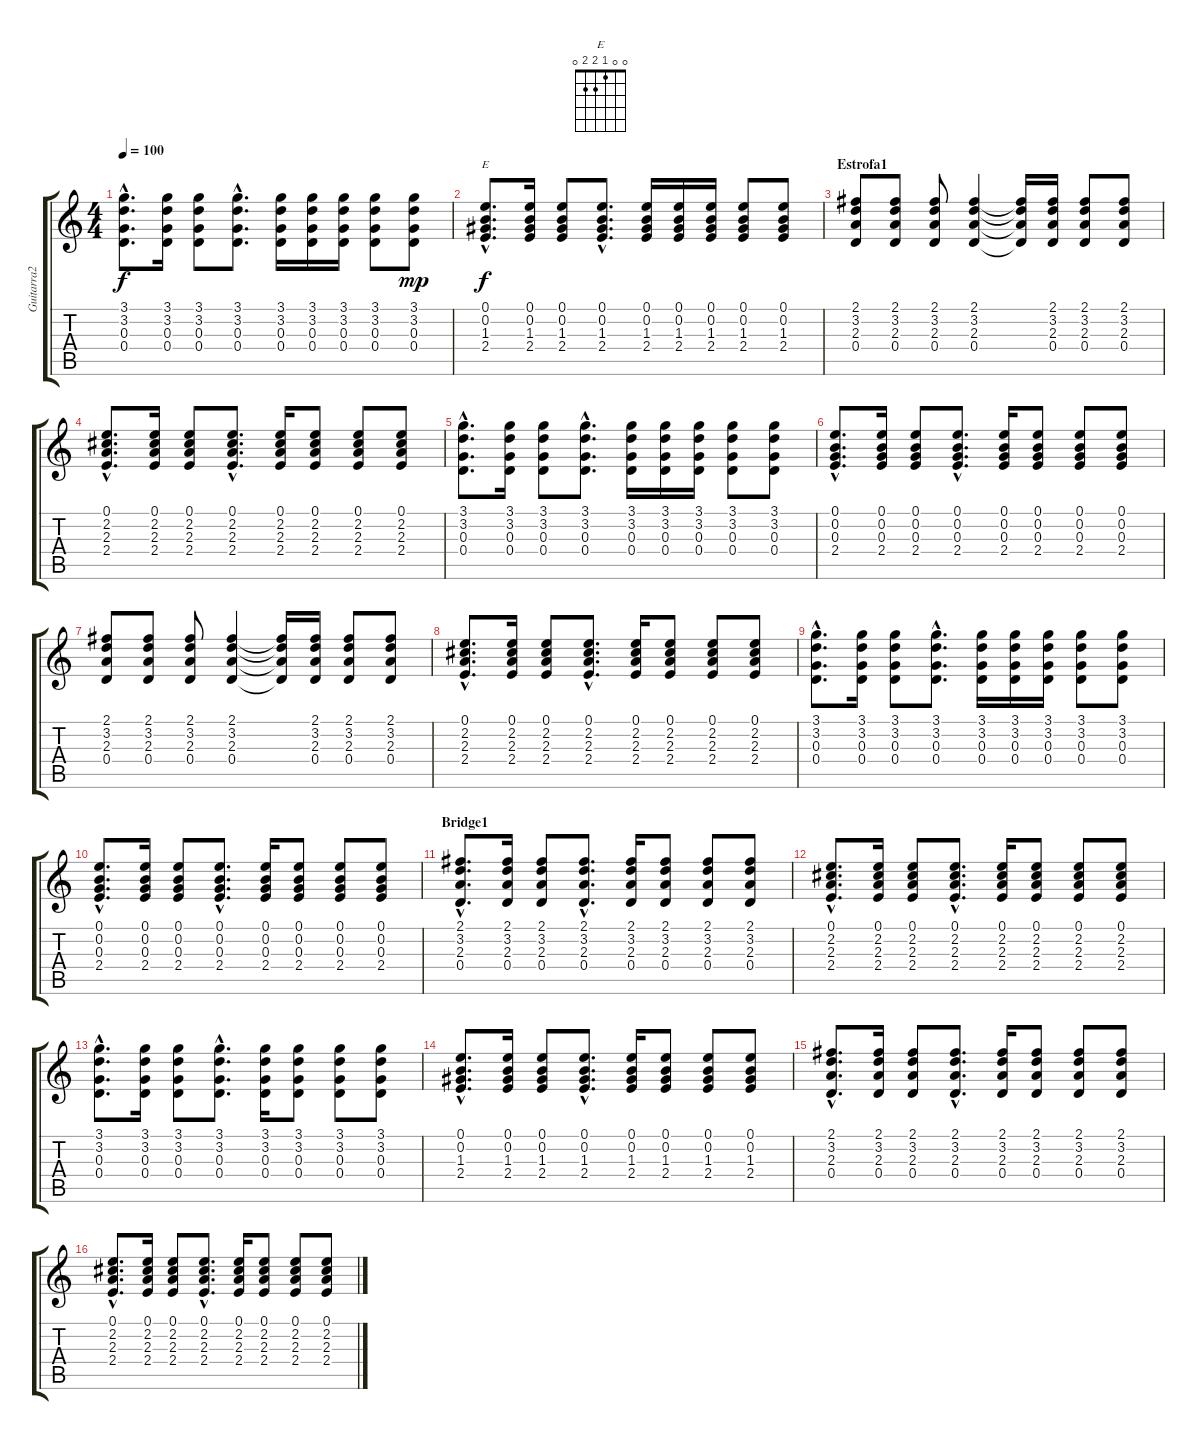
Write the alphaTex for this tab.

\track ("Guitarra2" "Guitarra2") {instrument acousticguitarsteel}
\staff {score tabs}
\tuning (E4 B3 G3 D3 A2 E2) {hide}
\chord ("E" 0 0 1 2 2 0)
\ts (4 4)
\tempo 100
\clef g2
\ks c
(3.1{hac} 3.2{hac} 0.3{hac} 0.4{hac}).8{d dy f} (3.1 3.2 0.3 0.4).16 (3.1 3.2 0.3 0.4).8 (3.1{hac} 3.2{hac} 0.3{hac} 0.4{hac}).8{d} (3.1 3.2 0.3 0.4).16 (3.1 3.2 0.3 0.4).16 (3.1 3.2 0.3 0.4).16 (3.1 3.2 0.3 0.4).8 (3.1 3.2 0.3 0.4).8{dy mp} |
(0.1{hac} 0.2{hac} 1.3{hac} 2.4{hac}).8{d ch "E" dy f} (0.1 0.2 1.3 2.4).16 (0.1 0.2 1.3 2.4).8 (0.1{hac} 0.2{hac} 1.3{hac} 2.4{hac}).8{d} (0.1 0.2 1.3 2.4).16 (0.1 0.2 1.3 2.4).16 (0.1 0.2 1.3 2.4).16 (0.1 0.2 1.3 2.4).8 (0.1 0.2 1.3 2.4).8 |
\section ("" "Estrofa1")
(2.1 3.2 2.3 0.4).8 (2.1 3.2 2.3 0.4).8 (2.1 3.2 2.3 0.4).8 (2.1 3.2 2.3 0.4).4 (2.1{t} 3.2{t} 2.3{t} 0.4{t}).16 (2.1 3.2 2.3 0.4).16 (2.1 3.2 2.3 0.4).8 (2.1 3.2 2.3 0.4).8 |
(0.1{hac} 2.2{hac} 2.3{hac} 2.4{hac}).8{d} (0.1 2.2 2.3 2.4).16 (0.1 2.2 2.3 2.4).8 (0.1{hac} 2.2{hac} 2.3{hac} 2.4{hac}).8{d} (0.1 2.2 2.3 2.4).16 (0.1 2.2 2.3 2.4).8 (0.1 2.2 2.3 2.4).8 (0.1 2.2 2.3 2.4).8 |
(3.1{hac} 3.2{hac} 0.3{hac} 0.4{hac}).8{d} (3.1 3.2 0.3 0.4).16 (3.1 3.2 0.3 0.4).8 (3.1{hac} 3.2{hac} 0.3{hac} 0.4{hac}).8{d} (3.1 3.2 0.3 0.4).16 (3.1 3.2 0.3 0.4).16 (3.1 3.2 0.3 0.4).16 (3.1 3.2 0.3 0.4).8 (3.1 3.2 0.3 0.4).8 |
(0.1{hac} 0.2{hac} 0.3{hac} 2.4{hac}).8{d} (0.1 0.2 0.3 2.4).16 (0.1 0.2 0.3 2.4).8 (0.1{hac} 0.2{hac} 0.3{hac} 2.4{hac}).8{d} (0.1 0.2 0.3 2.4).16 (0.1 0.2 0.3 2.4).8 (0.1 0.2 0.3 2.4).8 (0.1 0.2 0.3 2.4).8 |
(2.1 3.2 2.3 0.4).8 (2.1 3.2 2.3 0.4).8 (2.1 3.2 2.3 0.4).8 (2.1 3.2 2.3 0.4).4 (2.1{t} 3.2{t} 2.3{t} 0.4{t}).16 (2.1 3.2 2.3 0.4).16 (2.1 3.2 2.3 0.4).8 (2.1 3.2 2.3 0.4).8 |
(0.1{hac} 2.2{hac} 2.3{hac} 2.4{hac}).8{d} (0.1 2.2 2.3 2.4).16 (0.1 2.2 2.3 2.4).8 (0.1{hac} 2.2{hac} 2.3{hac} 2.4{hac}).8{d} (0.1 2.2 2.3 2.4).16 (0.1 2.2 2.3 2.4).8 (0.1 2.2 2.3 2.4).8 (0.1 2.2 2.3 2.4).8 |
(3.1{hac} 3.2{hac} 0.3{hac} 0.4{hac}).8{d} (3.1 3.2 0.3 0.4).16 (3.1 3.2 0.3 0.4).8 (3.1{hac} 3.2{hac} 0.3{hac} 0.4{hac}).8{d} (3.1 3.2 0.3 0.4).16 (3.1 3.2 0.3 0.4).16 (3.1 3.2 0.3 0.4).16 (3.1 3.2 0.3 0.4).8 (3.1 3.2 0.3 0.4).8 |
(0.1{hac} 0.2{hac} 0.3{hac} 2.4{hac}).8{d} (0.1 0.2 0.3 2.4).16 (0.1 0.2 0.3 2.4).8 (0.1{hac} 0.2{hac} 0.3{hac} 2.4{hac}).8{d} (0.1 0.2 0.3 2.4).16 (0.1 0.2 0.3 2.4).8 (0.1 0.2 0.3 2.4).8 (0.1 0.2 0.3 2.4).8 |
\section ("" "Bridge1")
(2.1{hac} 3.2{hac} 2.3{hac} 0.4{hac}).8{d} (2.1 3.2 2.3 0.4).16 (2.1 3.2 2.3 0.4).8 (2.1{hac} 3.2{hac} 2.3{hac} 0.4{hac}).8{d} (2.1 3.2 2.3 0.4).16 (2.1 3.2 2.3 0.4).8 (2.1 3.2 2.3 0.4).8 (2.1 3.2 2.3 0.4).8 |
(0.1{hac} 2.2{hac} 2.3{hac} 2.4{hac}).8{d} (0.1 2.2 2.3 2.4).16 (0.1 2.2 2.3 2.4).8 (0.1{hac} 2.2{hac} 2.3{hac} 2.4{hac}).8{d} (0.1 2.2 2.3 2.4).16 (0.1 2.2 2.3 2.4).8 (0.1 2.2 2.3 2.4).8 (0.1 2.2 2.3 2.4).8 |
(3.1{hac} 3.2{hac} 0.3{hac} 0.4{hac}).8{d} (3.1 3.2 0.3 0.4).16 (3.1 3.2 0.3 0.4).8 (3.1{hac} 3.2{hac} 0.3{hac} 0.4{hac}).8{d} (3.1 3.2 0.3 0.4).16 (3.1 3.2 0.3 0.4).8 (3.1 3.2 0.3 0.4).8 (3.1 3.2 0.3 0.4).8 |
(0.1{hac} 0.2{hac} 1.3{hac} 2.4{hac}).8{d} (0.1 0.2 1.3 2.4).16 (0.1 0.2 1.3 2.4).8 (0.1{hac} 0.2{hac} 1.3{hac} 2.4{hac}).8{d} (0.1 0.2 1.3 2.4).16 (0.1 0.2 1.3 2.4).8 (0.1 0.2 1.3 2.4).8 (0.1 0.2 1.3 2.4).8 |
(2.1{hac} 3.2{hac} 2.3{hac} 0.4{hac}).8{d} (2.1 3.2 2.3 0.4).16 (2.1 3.2 2.3 0.4).8 (2.1{hac} 3.2{hac} 2.3{hac} 0.4{hac}).8{d} (2.1 3.2 2.3 0.4).16 (2.1 3.2 2.3 0.4).8 (2.1 3.2 2.3 0.4).8 (2.1 3.2 2.3 0.4).8 |
(0.1{hac} 2.2{hac} 2.3{hac} 2.4{hac}).8{d} (0.1 2.2 2.3 2.4).16 (0.1 2.2 2.3 2.4).8 (0.1{hac} 2.2{hac} 2.3{hac} 2.4{hac}).8{d} (0.1 2.2 2.3 2.4).16 (0.1 2.2 2.3 2.4).8 (0.1 2.2 2.3 2.4).8 (0.1 2.2 2.3 2.4).8
